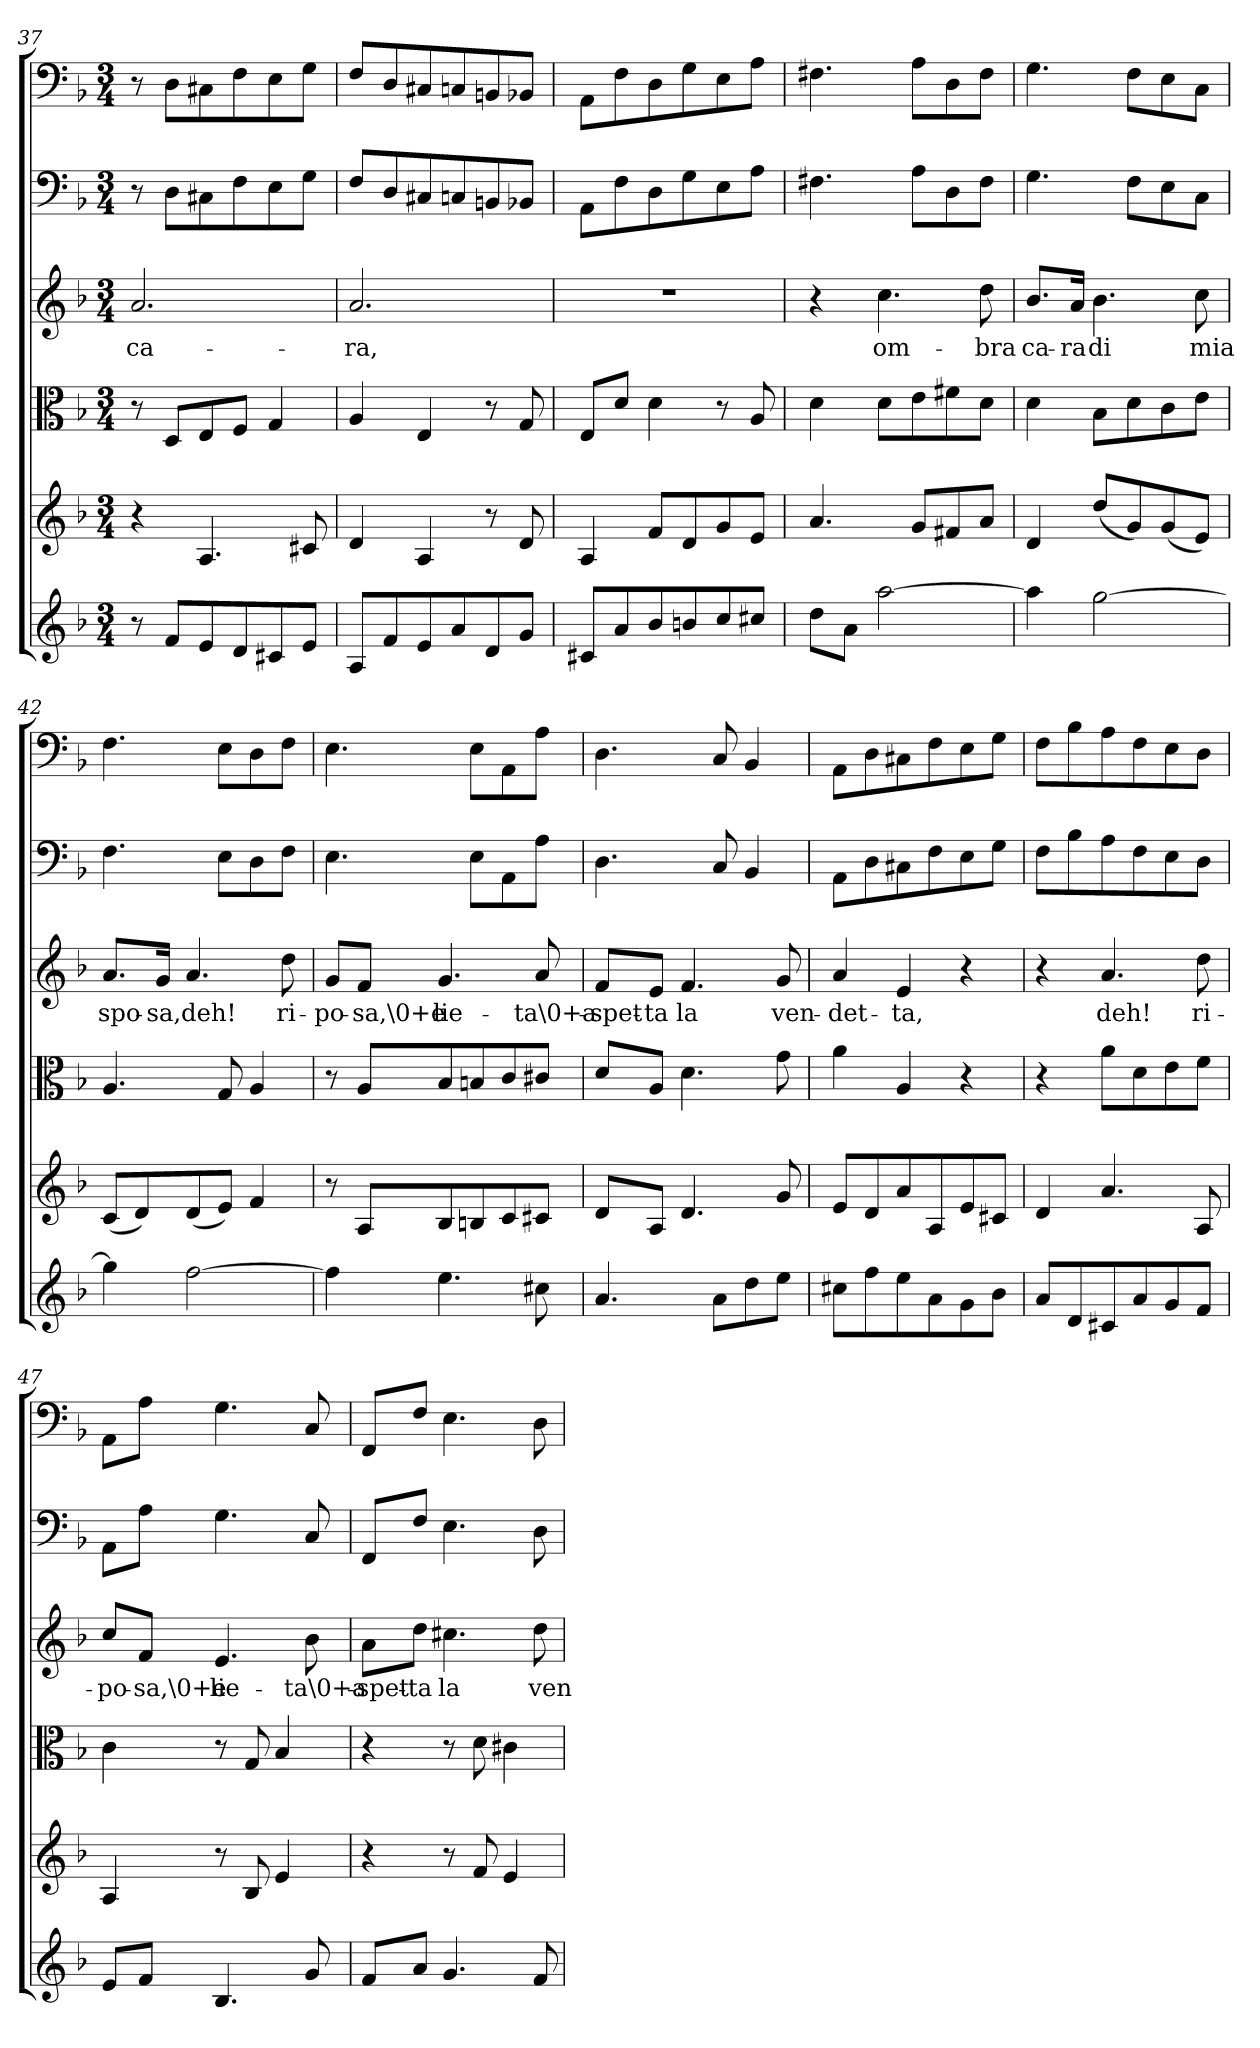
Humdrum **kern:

**kern	**kern	**kern	**kern	**text	**kern	**kern
*part6	*part5	*part4	*part3	*part3	*part2	*part1
*staff6	*staff5	*staff4	*staff3	*staff3	*staff2	*staff1
*clefG2	*clefG2	*clefC3	*clefG2	*	*clefF4	*clefF4
*k[b-]	*k[b-]	*k[b-]	*k[b-]	*	*k[b-]	*k[b-]
*d:	*d:	*d:	*d:	*	*d:	*d:
*M3/4	*M3/4	*M3/4	*M3/4	*	*M3/4	*M3/4
=37	=37	=37	=37	=37	=37	=37
8r	4r	8r	2.a/	ca-	8r	8r
8f/L	.	8D/L	.	.	8D\L	8D\L
8e/	4.A/	8E/	.	.	8C#X\	8C#X\
8d/	.	8F/J	.	.	8F\	8F\
8c#X/	.	4G/	.	.	8E\	8E\
8e/J	8c#X/	.	.	.	8G\J	8G\J
=38	=38	=38	=38	=38	=38	=38
8A/L	4d/	4A/	2.a/	-ra,	8F/L	8F/L
8f/	.	.	.	.	8D/	8D/
8e/	4A/	4E/	.	.	8C#X/	8C#X/
8a/	.	.	.	.	8Cn/	8Cn/
8d/	8r	8r	.	.	8BBn/	8BBn/
8g/J	8d/	8G/	.	.	8BB-X/J	8BB-X/J
=39	=39	=39	=39	=39	=39	=39
8c#X/L	4A/	8E/L	2.r	.	8AA\L	8AA\L
8a/	.	8d/J	.	.	8F\	8F\
8b-/	8f/L	4d\	.	.	8D\	8D\
8bn/	8d/	.	.	.	8G\	8G\
8cc/	8g/	8r	.	.	8E\	8E\
8cc#X/J	8e/J	8A/	.	.	8A\J	8A\J
=40	=40	=40	=40	=40	=40	=40
8dd\L	4.a/	4d\	4r	.	4.F#X\	4.F#X\
8a\J	.	.	.	.	.	.
[2aa\	.	8d\L	4.cc\	om-	.	.
.	8g/L	8e\	.	.	8A\L	8A\L
.	8f#X/	8f#X\	.	.	8D\	8D\
.	8a/J	8d\J	8dd\	-bra	8F#\J	8F#\J
=41	=41	=41	=41	=41	=41	=41
4aa\]	4d/	4d\	8.b-/L	ca-	4.G\	4.G\
.	.	.	16a/Jk	-ra	.	.
[2gg\	(8dd/L	8B-\L	4.b-\	di	.	.
.	8g/)	8d\	.	.	8F\L	8F\L
.	(8g/	8c\	.	.	8E\	8E\
.	8e/J)	8e\J	8cc\	mia	8C\J	8C\J
=42	=42	=42	=42	=42	=42	=42
4gg\]	(8c/L	4.A/	8.a/L	spo-	4.F\	4.F\
.	8d/)	.	.	.	.	.
.	.	.	16g/Jk	-sa,	.	.
[2ff\	(8d/	.	4.a/	deh!	.	.
.	8e/J)	8G/	.	.	8E\L	8E\L
.	4f/	4A/	.	.	8D\	8D\
.	.	.	8dd\	ri-	8F\J	8F\J
=43	=43	=43	=43	=43	=43	=43
4ff\]	8r	8r	8g/L	-po-	4.E\	4.E\
.	8A/L	8A/L	8f/J	-sa,\0+e	.	.
4.ee\	8B-/	8B-/	4.g/	lie-	.	.
.	8Bn/	8Bn/	.	.	8E\L	8E\L
.	8c/	8c/	.	.	8AA\	8AA\
8cc#X\	8c#X/J	8c#X/J	8a/	-ta\0+a-	8A\J	8A\J
=44	=44	=44	=44	=44	=44	=44
4.a/	8d/L	8d/L	8f/L	-spet-	4.D\	4.D\
.	8A/J	8A/J	8e/J	-ta	.	.
.	4.d/	4.d\	4.f/	la	.	.
8a\L	.	.	.	.	8C/	8C/
8dd\	.	.	.	.	4BB-/	4BB-/
8ee\J	8g/	8g\	8g/	ven-	.	.
=45	=45	=45	=45	=45	=45	=45
8cc#X\L	8e/L	4a\	4a/	-det-	8AA\L	8AA\L
8ff\	8d/	.	.	.	8D\	8D\
8ee\	8a/	4A/	4e/	-ta,	8C#X\	8C#X\
8a\	8A/	.	.	.	8F\	8F\
8g\	8e/	4r	4r	.	8E\	8E\
8b-\J	8c#X/J	.	.	.	8G\J	8G\J
=46	=46	=46	=46	=46	=46	=46
8a/L	4d/	4r	4r	.	8F\L	8F\L
8d/	.	.	.	.	8B-\	8B-\
8c#X/	4.a/	8a\L	4.a/	deh!	8A\	8A\
8a/	.	8d\	.	.	8F\	8F\
8g/	.	8e\	.	.	8E\	8E\
8f/J	8A/	8f\J	8dd\	ri-	8D\J	8D\J
=47	=47	=47	=47	=47	=47	=47
8e/L	4A/	4c\	8cc/L	-po-	8AA\L	8AA\L
8f/J	.	.	8f/J	-sa,\0+e	8A\J	8A\J
4.B-/	8r	8r	4.e/	lie-	4.G\	4.G\
.	8B-/	8G/	.	.	.	.
.	4e/	4B-/	.	.	.	.
8g/	.	.	8b-\	-ta\0+a-	8C/	8C/
=48	=48	=48	=48	=48	=48	=48
8f/L	4r	4r	8a\L	-spet-	8FF/L	8FF/L
8a/J	.	.	8dd\J	-ta	8F/J	8F/J
4.g/	8r	8r	4.cc#X\	la	4.E\	4.E\
.	8f/	8d\	.	.	.	.
.	4e/	4c#X\	.	.	.	.
8f/	.	.	8dd\	ven-	8D\	8D\
=	=	=	=	=	=	=
*-	*-	*-	*-	*-	*-	*-
